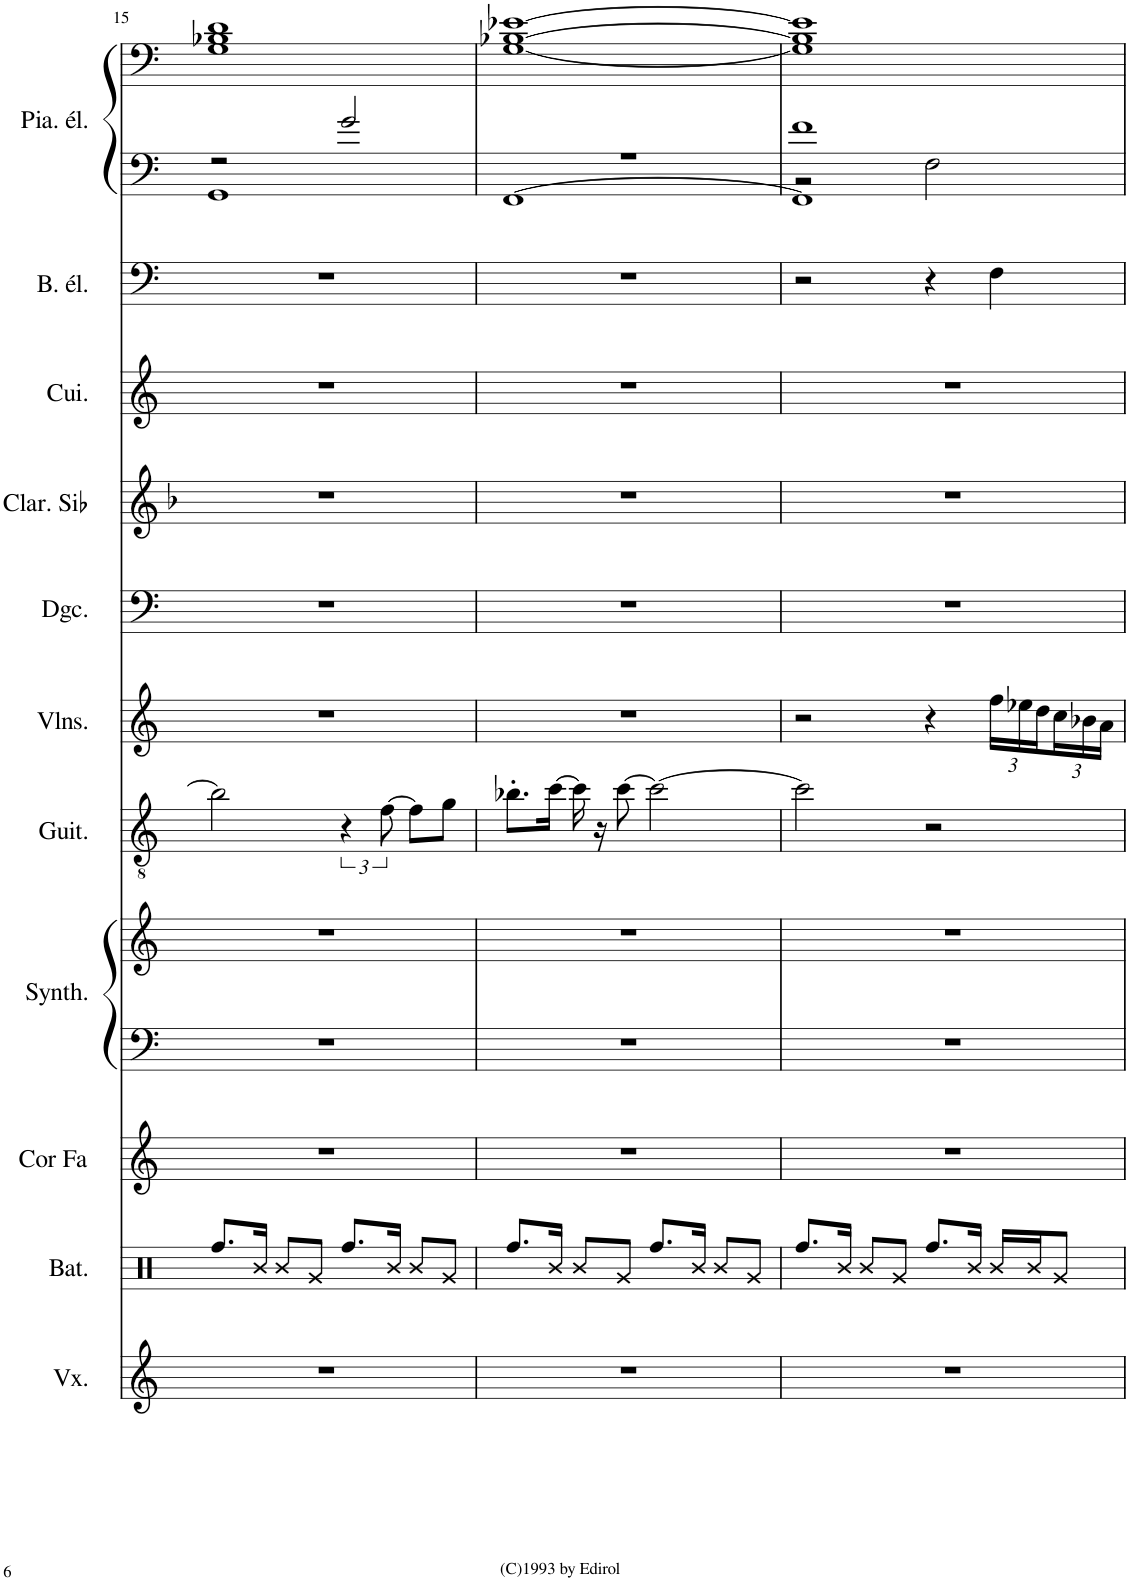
**kern	**kern	**kern	**kern	**kern	**kern	**kern	**kern	**kern	**kern	**kern	**kern	**kern
*part11	*part10	*part9	*part8	*part8	*part7	*part6	*part5	*part4	*part3	*part2	*part1	*part1
*staff13	*staff12	*staff11	*staff10	*staff9	*staff8	*staff7	*staff6	*staff5	*staff4	*staff3	*staff2	*staff1
*I"Voix	*I"Batterie	*I"Cor en Fa	*I"Synthétiseur d'instruments à cordes	*	*I"Guitare acoustique	*I"Violons	*I"Dungchen	*I"Clarinette en Sib	*I"Cuivres	*I"Basse électrique	*I"Piano électrique, Don't Leave Me...	*
*I'Vx.	*I'Bat.	*I'Cor Fa	*I'Synth.	*	*I'Guit.	*I'Vlns.	*I'Dgc.	*I'Clar. Sib	*I'Cui.	*I'B. él.	*I'Pia. él.	*
!!LO:PB:g=z
*clefG2	*clefX	*clefG2	*clefF4	*clefG2	*clefGv2	*clefG2	*clefF4	*clefG2	*clefG2	*clefF4	*clefF4	*clefF4
*	*	*Trd4c7	*	*	*	*	*Trd1c2	*Trd1c2	*	*Trd7c12	*	*
*k[]	*k[]	*k[]	*k[]	*k[]	*k[]	*k[]	*k[]	*k[b-]	*k[]	*k[]	*k[]	*k[]
*M4/4	*M4/4	*M4/4	*M4/4	*M4/4	*M4/4	*M4/4	*M4/4	*M4/4	*M4/4	*M4/4	*M4/4	*M4/4
=15	=15	=15	=15	=15	=15	=15	=15	=15	=15	=15	=15	=15
*	*	*	*	*	*	*	*	*	*	*	*^	*
1r	8.Rff/L	1r	1r	1r	2b-\]	1r	1r	1r	1r	1r	2r	1GG	1G 1B-X 1d
.	16R/Jk	.	.	.	.	.	.	.	.	.	.	.	.
.	8R/L	.	.	.	.	.	.	.	.	.	.	.	.
.	8Rg/J	.	.	.	.	.	.	.	.	.	.	.	.
.	8.Rff/L	.	.	.	6r	.	.	.	.	.	2g/	.	.
.	.	.	.	.	[12f\	.	.	.	.	.	.	.	.
.	16R/Jk	.	.	.	.	.	.	.	.	.	.	.	.
.	8R/L	.	.	.	8f\L]	.	.	.	.	.	.	.	.
.	8Rg/J	.	.	.	8g\J	.	.	.	.	.	.	.	.
=16	=16	=16	=16	=16	=16	=16	=16	=16	=16	=16	=16	=16	=16
1r	8.Rff/L	1r	1r	1r	8.b-X'\L	1r	1r	1r	1r	1r	1r	[1FF	[1G [1B-X [1e-X
.	16R/Jk	.	.	.	[16cc\Jk	.	.	.	.	.	.	.	.
.	8R/L	.	.	.	16cc\]	.	.	.	.	.	.	.	.
.	.	.	.	.	16r	.	.	.	.	.	.	.	.
.	8Rg/J	.	.	.	[8cc\	.	.	.	.	.	.	.	.
.	8.Rff/L	.	.	.	2cc\_	.	.	.	.	.	.	.	.
.	16R/Jk	.	.	.	.	.	.	.	.	.	.	.	.
.	8R/L	.	.	.	.	.	.	.	.	.	.	.	.
.	8Rg/J	.	.	.	.	.	.	.	.	.	.	.	.
=17	=17	=17	=17	=17	=17	=17	=17	=17	=17	=17	=17	=17	=17
*	*	*	*	*	*	*	*	*	*	*	*	*^	*
1r	8.Rff/L	1r	1r	1r	2cc\]	2r	1r	1r	1r	2r	1f	2r	1FF]	1G] 1B-] 1e-]
.	16R/Jk	.	.	.	.	.	.	.	.	.	.	.	.	.
.	8R/L	.	.	.	.	.	.	.	.	.	.	.	.	.
.	8Rg/J	.	.	.	.	.	.	.	.	.	.	.	.	.
.	8.Rff/L	.	.	.	2r	4r	.	.	.	4r	.	2F\	.	.
.	16R/Jk	.	.	.	.	.	.	.	.	.	.	.	.	.
*	*	*	*	*	*	*Xbrackettup	*	*	*	*	*	*	*	*
.	16R/LL	.	.	.	.	24ff\LL	.	.	.	4F\	.	.	.	.
.	.	.	.	.	.	24ee-X\	.	.	.	.	.	.	.	.
.	16R/J	.	.	.	.	.	.	.	.	.	.	.	.	.
.	.	.	.	.	.	24dd\	.	.	.	.	.	.	.	.
.	8Rg/J	.	.	.	.	24cc\	.	.	.	.	.	.	.	.
.	.	.	.	.	.	24b-X\	.	.	.	.	.	.	.	.
.	.	.	.	.	.	24a\JJ	.	.	.	.	.	.	.	.
*	*	*	*	*	*	*	*	*	*	*	*v	*v	*v	*
=	=	=	=	=	=	=	=	=	=	=	=	=
*-	*-	*-	*-	*-	*-	*-	*-	*-	*-	*-	*-	*-
